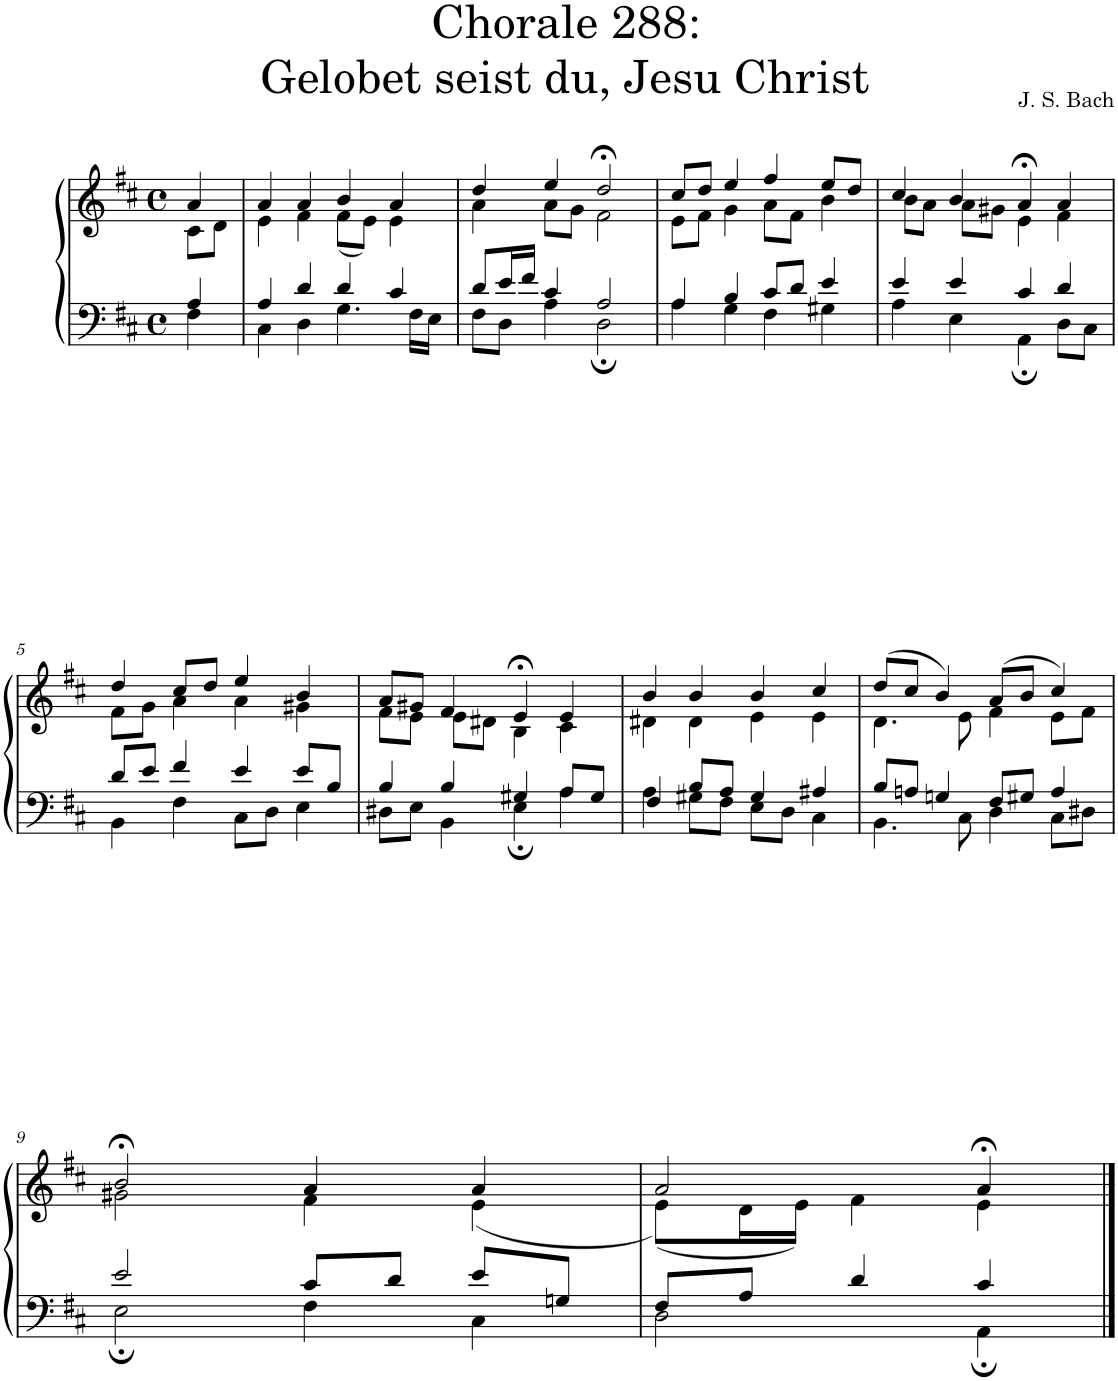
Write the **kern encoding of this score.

**kern	**kern
*part1	*part1
*staff2	*staff1
*I"S,A	*
*clefF4	*clefG2
*k[f#c#]	*k[f#c#]
*M4/4	*M4/4
*met(c)	*met(c)
=	=
*^	*^
4A/	4F#\	4a/	8c#\L
.	.	.	8d\J
=1	=1	=1	=1
4A/	4C#\	4a/	4e\
4d/	4D\	4a/	4f#\
4d/	4.G\	4b/	(<8f#\L
.	.	.	8e\J)
4c#/	.	4a/	4e\
.	16F#\LL	.	.
.	16E\JJ	.	.
=2	=2	=2	=2
8d/L	8F#\L	4dd/	4a\
16e/L	8D\J	.	.
16f#/JJ	.	.	.
4c#/	4A\	4ee/	8a\L
.	.	.	8g\J
2A/	2D;\	2dd;</	2f#\
=3	=3	=3	=3
4A/	4A\	8cc#/L	8e\L
.	.	8dd/J	8f#\J
4B/	4G\	4ee/	4g\
8c#/L	4F#\	4ff#/	8a\L
8d/J	.	.	8f#\J
4e/	4G#X\	8ee/L	4b\
.	.	8dd/J	.
=4	=4	=4	=4
4e/	4A\	4cc#/	8b\L
.	.	.	8a\J
4e/	4E\	4b/	8a\L
.	.	.	8g#X\J
4c#/	4AA;\	4a;</	4e\
4d/	8D\L	4a/	4f#\
.	8C#\J	.	.
!!LO:LB:g=z	!!
=5	=5	=5	=5
8d/L	4BB\	4dd/	8f#\L
8e/J	.	.	8g\J
4f#/	4F#\	8cc#/L	4a\
.	.	8dd/J	.
4e/	8C#\L	4ee/	4a\
.	8D\J	.	.
8e/L	4E\	4b/	4g#X\
8B/J	.	.	.
=6	=6	=6	=6
4B/	8D#X\L	8a/L	8f#\L
.	8E\J	8g#X/J	8e\J
4B/	4BB\	4f#/	8e\L
.	.	.	8d#X\J
4G#X/	4E;\	4e;</	4B\
8A/L	4A\	4e/	4c#\
8G#/J	.	.	.
=7	=7	=7	=7
4F#/	4A\	4b/	4d#X\
8B/L	8G#X\L	4b/	4d#\
8A/J	8F#\J	.	.
4G#/	8E\L	4b/	4e\
.	8D\J	.	.
4A#X/	4C#\	4cc#/	4e\
=8	=8	=8	=8
8B/L	4.BB\	(>8dd/L	4.d\
8An/J	.	8cc#/J	.
4Gn/	.	4b/)	.
.	8C#\	.	8e\
8F#/L	4D\	(>8a/L	4f#\
8G#X/J	.	8b/J	.
4A/	8C#\L	4cc#/)	8e\L
.	8D#X\J	.	8f#\J
!!LO:LB:g=z	!!
=9	=9	=9	=9
2e/	2E;\	2b;</	2g#X\
8c#/L	4F#\	4a/	4f#\
8d/J	.	.	.
8e/L	4C#\	4a/	(<4e\
8Gn/J	.	.	.
=10	=10	=10	=10
8F#/L	2D\	2a/	(<8e\L)
8A/J	.	.	16d\L
.	.	.	16e\JJ)
4d/	.	.	4f#\
4c#/	4AA;\	4a;</	4e\
*v	*v	*	*
*	*v	*v
==	==
*-	*-
